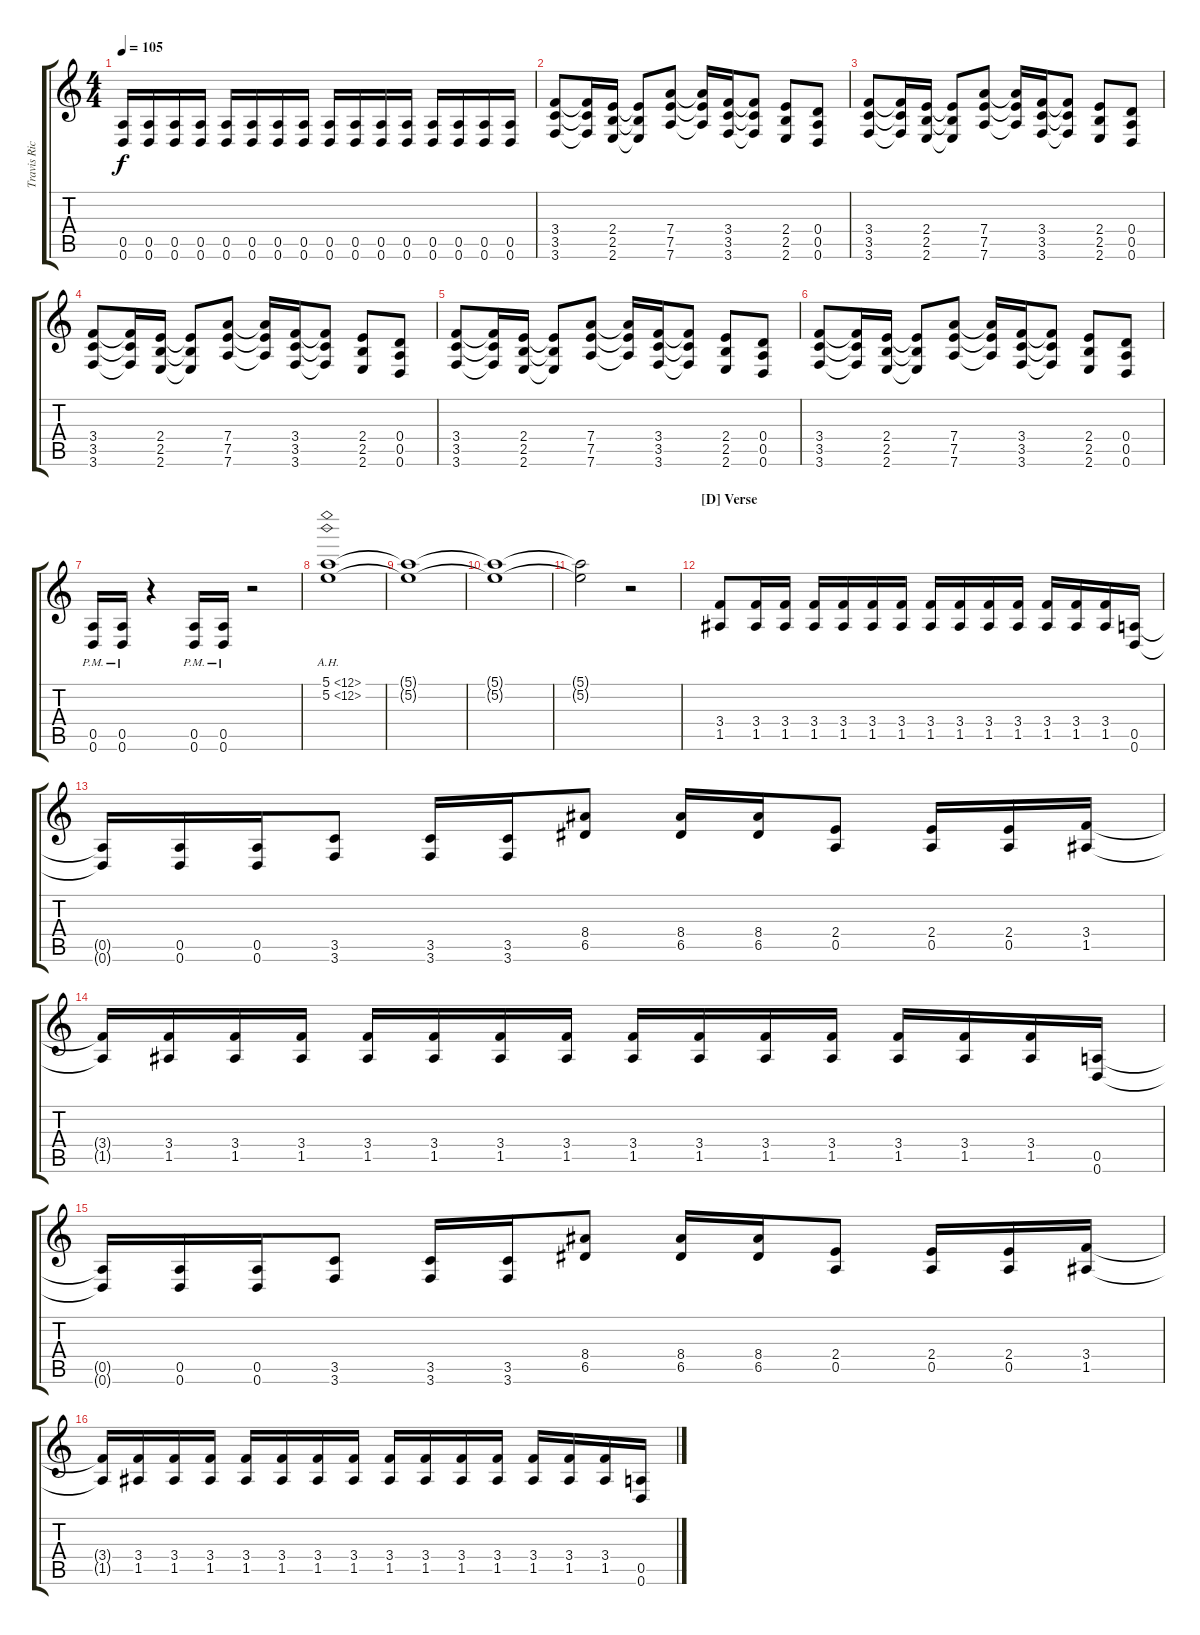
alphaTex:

\track ("Travis Richter" "Travis Ric") {instrument overdrivenguitar}
\staff {score tabs}
\tuning (E4 B3 G3 D3 A2 D2) {hide}
\ts (4 4)
\tempo 105
\clef g2
\ks c
(0.5 0.6).16{dy f} (0.5 0.6).16 (0.5 0.6).16 (0.5 0.6).16 (0.5 0.6).16 (0.5 0.6).16 (0.5 0.6).16 (0.5 0.6).16 (0.5 0.6).16 (0.5 0.6).16 (0.5 0.6).16 (0.5 0.6).16 (0.5 0.6).16 (0.5 0.6).16 (0.5 0.6).16 (0.5 0.6).16 |
(3.4 3.5 3.6).8 (3.4{t} 3.5{t} 3.6{t}).16 (2.4 2.5 2.6).16 (2.4{t} 2.5{t} 2.6{t}).8 (7.4 7.5 7.6).8 (7.4{t} 7.5{t} 7.6{t}).16 (3.4 3.5 3.6).16 (3.4{t} 3.5{t} 3.6{t}).8 (2.4 2.5 2.6).8 (0.4 0.5 0.6).8 |
(3.4 3.5 3.6).8 (3.4{t} 3.5{t} 3.6{t}).16 (2.4 2.5 2.6).16 (2.4{t} 2.5{t} 2.6{t}).8 (7.4 7.5 7.6).8 (7.4{t} 7.5{t} 7.6{t}).16 (3.4 3.5 3.6).16 (3.4{t} 3.5{t} 3.6{t}).8 (2.4 2.5 2.6).8 (0.4 0.5 0.6).8 |
(3.4 3.5 3.6).8 (3.4{t} 3.5{t} 3.6{t}).16 (2.4 2.5 2.6).16 (2.4{t} 2.5{t} 2.6{t}).8 (7.4 7.5 7.6).8 (7.4{t} 7.5{t} 7.6{t}).16 (3.4 3.5 3.6).16 (3.4{t} 3.5{t} 3.6{t}).8 (2.4 2.5 2.6).8 (0.4 0.5 0.6).8 |
(3.4 3.5 3.6).8 (3.4{t} 3.5{t} 3.6{t}).16 (2.4 2.5 2.6).16 (2.4{t} 2.5{t} 2.6{t}).8 (7.4 7.5 7.6).8 (7.4{t} 7.5{t} 7.6{t}).16 (3.4 3.5 3.6).16 (3.4{t} 3.5{t} 3.6{t}).8 (2.4 2.5 2.6).8 (0.4 0.5 0.6).8 |
(3.4 3.5 3.6).8 (3.4{t} 3.5{t} 3.6{t}).16 (2.4 2.5 2.6).16 (2.4{t} 2.5{t} 2.6{t}).8 (7.4 7.5 7.6).8 (7.4{t} 7.5{t} 7.6{t}).16 (3.4 3.5 3.6).16 (3.4{t} 3.5{t} 3.6{t}).8 (2.4 2.5 2.6).8 (0.4 0.5 0.6).8 |
(0.5{pm} 0.6{pm}).16 (0.5{pm} 0.6{pm}).16 r.4 (0.5{pm} 0.6{pm}).16 (0.5{pm} 0.6{pm}).16 r.2 |
(5.1{ah 7} 5.2{ah 7}).1 |
(5.1{t} 5.2{t}).1 |
(5.1{t} 5.2{t}).1 |
(5.1{t} 5.2{t}).2 r.2 |
\section ("" "[D] Verse")
(3.4 1.5).8 (3.4 1.5).16 (3.4 1.5).16 (3.4 1.5).16 (3.4 1.5).16 (3.4 1.5).16 (3.4 1.5).16 (3.4 1.5).16 (3.4 1.5).16 (3.4 1.5).16 (3.4 1.5).16 (3.4 1.5).16 (3.4 1.5).16 (3.4 1.5).16 (0.5 0.6).16 |
(0.5{t} 0.6{t}).16 (0.5 0.6).16 (0.5 0.6).16 (3.5 3.6).8 (3.5 3.6).16 (3.5 3.6).16 (8.4 6.5).8 (8.4 6.5).16 (8.4 6.5).16 (2.4 0.5).8 (2.4 0.5).16 (2.4 0.5).16 (3.4 1.5).16 |
(3.4{t} 1.5{t}).16 (3.4 1.5).16 (3.4 1.5).16 (3.4 1.5).16 (3.4 1.5).16 (3.4 1.5).16 (3.4 1.5).16 (3.4 1.5).16 (3.4 1.5).16 (3.4 1.5).16 (3.4 1.5).16 (3.4 1.5).16 (3.4 1.5).16 (3.4 1.5).16 (3.4 1.5).16 (0.5 0.6).16 |
(0.5{t} 0.6{t}).16 (0.5 0.6).16 (0.5 0.6).16 (3.5 3.6).8 (3.5 3.6).16 (3.5 3.6).16 (8.4 6.5).8 (8.4 6.5).16 (8.4 6.5).16 (2.4 0.5).8 (2.4 0.5).16 (2.4 0.5).16 (3.4 1.5).16 |
(3.4{t} 1.5{t}).16 (3.4 1.5).16 (3.4 1.5).16 (3.4 1.5).16 (3.4 1.5).16 (3.4 1.5).16 (3.4 1.5).16 (3.4 1.5).16 (3.4 1.5).16 (3.4 1.5).16 (3.4 1.5).16 (3.4 1.5).16 (3.4 1.5).16 (3.4 1.5).16 (3.4 1.5).16 (0.5 0.6).16
